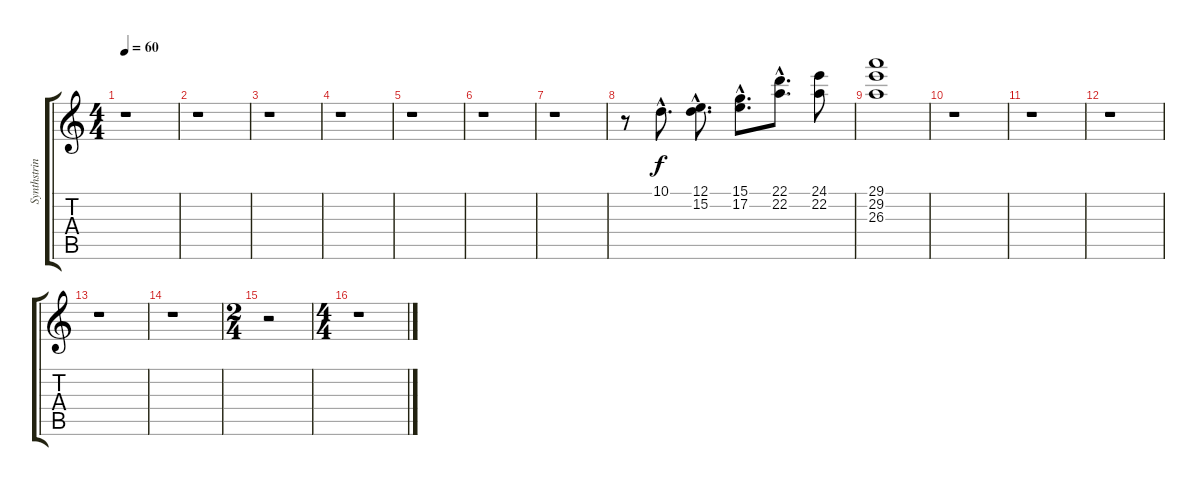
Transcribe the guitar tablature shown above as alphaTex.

\track ("Synthstring" "Synthstrin") {instrument synthstrings1}
\staff {score tabs}
\tuning (E4 B3 G3 D3 A2 E2) {hide}
\ts (4 4)
\tempo 60
\clef g2
\ks c
r.1{dy f} |
r.1 |
r.1 |
r.1 |
r.1 |
r.1 |
r.1 |
r.8{instrument synthbrass1} 10.1{hac}.8{d} (12.1{hac} 15.2{hac}).8{d} (15.1{hac} 17.2{hac}).8{d} (22.1{hac} 22.2{hac}).8{d} (24.1 22.2).8 |
(29.1 29.2 26.3).1 |
r.1{instrument synthstrings1} |
r.1 |
r.1 |
r.1 |
r.1 |
\ts (2 4)
r.2 |
\ts (4 4)
r.1
